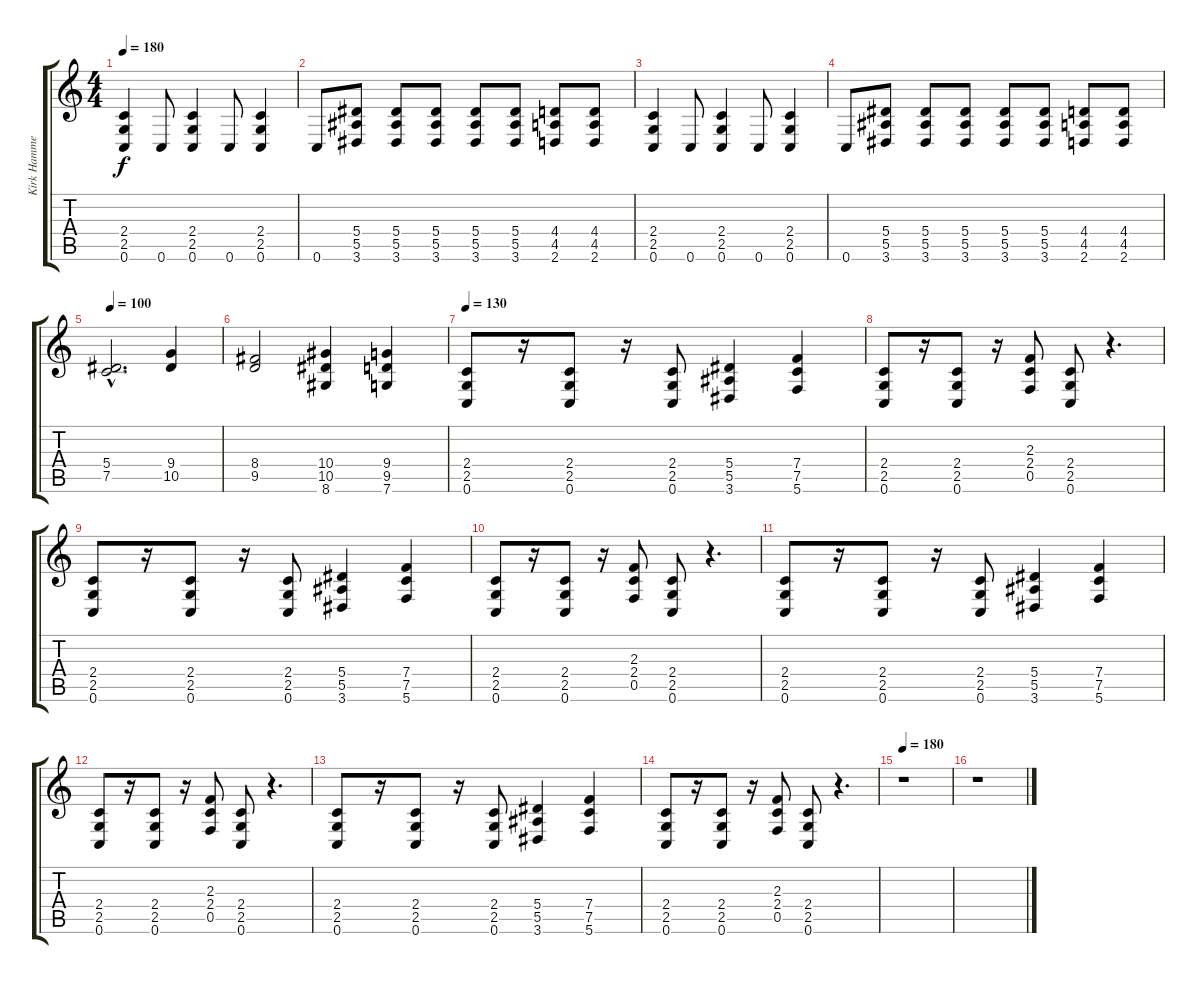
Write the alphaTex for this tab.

\track ("Kirk Hammet" "Kirk Hamme") {instrument distortionguitar}
\staff {score tabs}
\tuning (C4 G3 Eb3 Bb2 F2 C2) {hide}
\ts (4 4)
\tempo 180
\clef g2
\ks c
(2.4 2.5 0.6).4{dy f} 0.6.8 (2.4 2.5 0.6).4 0.6.8 (2.4 2.5 0.6).4 |
0.6.8 (5.4 5.5 3.6).8 (5.4 5.5 3.6).8 (5.4 5.5 3.6).8 (5.4 5.5 3.6).8 (5.4 5.5 3.6).8 (4.4 4.5 2.6).8 (4.4 4.5 2.6).8 |
(2.4 2.5 0.6).4 0.6.8 (2.4 2.5 0.6).4 0.6.8 (2.4 2.5 0.6).4 |
0.6.8 (5.4 5.5 3.6).8 (5.4 5.5 3.6).8 (5.4 5.5 3.6).8 (5.4 5.5 3.6).8 (5.4 5.5 3.6).8 (4.4 4.5 2.6).8 (4.4 4.5 2.6).8 |
\tempo 100
(5.4{hac} 7.5{hac}).2{d} (9.4 10.5).4 |
(8.4 9.5).2 (10.4 10.5 8.6).4 (9.4 9.5 7.6).4 |
\tempo 130
(2.4 2.5 0.6).8 r.16 (2.4 2.5 0.6).8 r.16 (2.4 2.5 0.6).8 (5.4 5.5 3.6).4 (7.4 7.5 5.6).4 |
(2.4 2.5 0.6).8 r.16 (2.4 2.5 0.6).8 r.16 (2.3 2.4 0.5).8 (2.4 2.5 0.6).8 r.4{d} |
(2.4 2.5 0.6).8 r.16 (2.4 2.5 0.6).8 r.16 (2.4 2.5 0.6).8 (5.4 5.5 3.6).4 (7.4 7.5 5.6).4 |
(2.4 2.5 0.6).8 r.16 (2.4 2.5 0.6).8 r.16 (2.3 2.4 0.5).8 (2.4 2.5 0.6).8 r.4{d} |
(2.4 2.5 0.6).8 r.16 (2.4 2.5 0.6).8 r.16 (2.4 2.5 0.6).8 (5.4 5.5 3.6).4 (7.4 7.5 5.6).4 |
(2.4 2.5 0.6).8 r.16 (2.4 2.5 0.6).8 r.16 (2.3 2.4 0.5).8 (2.4 2.5 0.6).8 r.4{d} |
(2.4 2.5 0.6).8 r.16 (2.4 2.5 0.6).8 r.16 (2.4 2.5 0.6).8 (5.4 5.5 3.6).4 (7.4 7.5 5.6).4 |
(2.4 2.5 0.6).8 r.16 (2.4 2.5 0.6).8 r.16 (2.3 2.4 0.5).8 (2.4 2.5 0.6).8 r.4{d} |
\tempo 180
r.1 |
r.1
